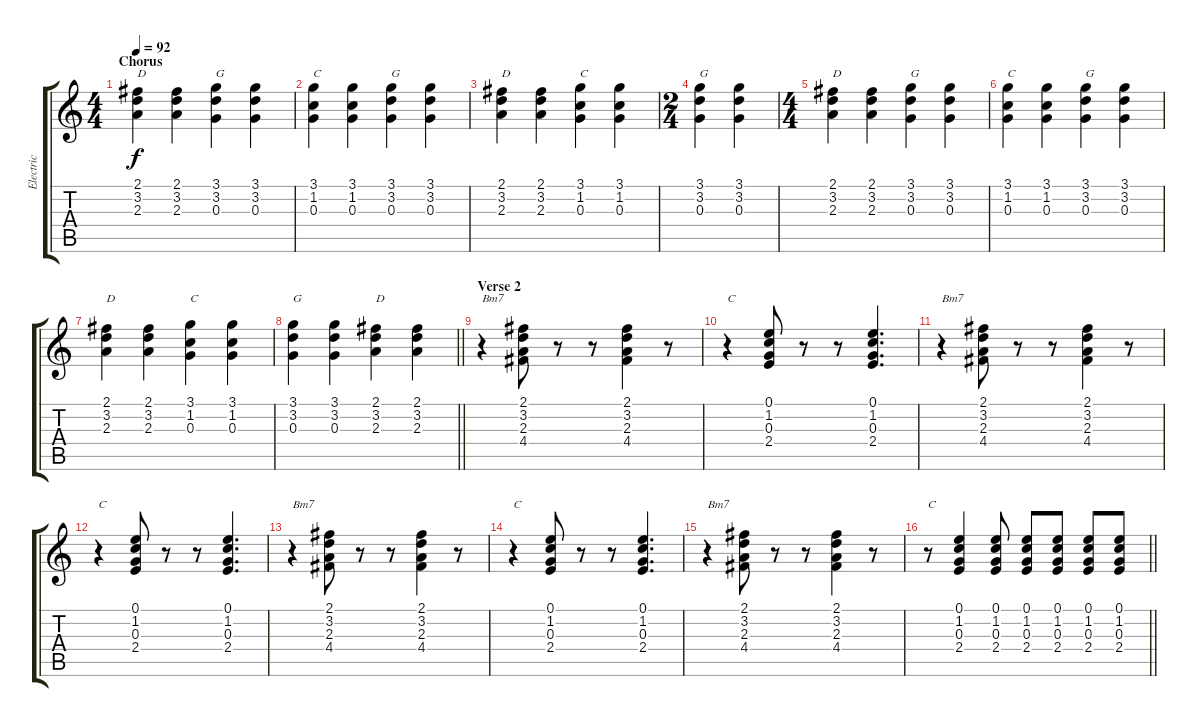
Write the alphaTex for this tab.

\track ("Electric" "Electric") {instrument overdrivenguitar}
\staff {score tabs}
\tuning (E4 B3 G3 D3 A2 E2) {hide}
\ts (4 4)
\section ("" "Chorus")
\tempo 92
\clef g2
\ks c
(2.1 3.2 2.3).4{txt "D" dy f} (2.1 3.2 2.3).4 (3.1 3.2 0.3).4{txt "G"} (3.1 3.2 0.3).4 |
(3.1 1.2 0.3).4{txt "C"} (3.1 1.2 0.3).4 (3.1 3.2 0.3).4{txt "G"} (3.1 3.2 0.3).4 |
(2.1 3.2 2.3).4{txt "D"} (2.1 3.2 2.3).4 (3.1 1.2 0.3).4{txt "C"} (3.1 1.2 0.3).4 |
\ts (2 4)
(3.1 3.2 0.3).4{txt "G"} (3.1 3.2 0.3).4 |
\ts (4 4)
(2.1 3.2 2.3).4{txt "D"} (2.1 3.2 2.3).4 (3.1 3.2 0.3).4{txt "G"} (3.1 3.2 0.3).4 |
(3.1 1.2 0.3).4{txt "C"} (3.1 1.2 0.3).4 (3.1 3.2 0.3).4{txt "G"} (3.1 3.2 0.3).4 |
(2.1 3.2 2.3).4{txt "D"} (2.1 3.2 2.3).4 (3.1 1.2 0.3).4{txt "C"} (3.1 1.2 0.3).4 |
\barLineRight lightlight
(3.1 3.2 0.3).4{txt "G"} (3.1 3.2 0.3).4 (2.1 3.2 2.3).4{txt "D"} (2.1 3.2 2.3).4 |
\section ("" "Verse 2")
r.4{txt "Bm7"} (2.1 3.2 2.3 4.4).8 r.8 r.8 (2.1 3.2 2.3 4.4).4 r.8 |
r.4{txt "C"} (0.1 1.2 0.3 2.4).8 r.8 r.8 (0.1 1.2 0.3 2.4).4{d} |
r.4{txt "Bm7"} (2.1 3.2 2.3 4.4).8 r.8 r.8 (2.1 3.2 2.3 4.4).4 r.8 |
r.4{txt "C"} (0.1 1.2 0.3 2.4).8 r.8 r.8 (0.1 1.2 0.3 2.4).4{d} |
r.4{txt "Bm7"} (2.1 3.2 2.3 4.4).8 r.8 r.8 (2.1 3.2 2.3 4.4).4 r.8 |
r.4{txt "C"} (0.1 1.2 0.3 2.4).8 r.8 r.8 (0.1 1.2 0.3 2.4).4{d} |
r.4{txt "Bm7"} (2.1 3.2 2.3 4.4).8 r.8 r.8 (2.1 3.2 2.3 4.4).4 r.8 |
\barLineRight lightlight
r.8{txt "C"} (0.1 1.2 0.3 2.4).4 (0.1 1.2 0.3 2.4).8 (0.1 1.2 0.3 2.4).8 (0.1 1.2 0.3 2.4).8 (0.1 1.2 0.3 2.4).8 (0.1 1.2 0.3 2.4).8
